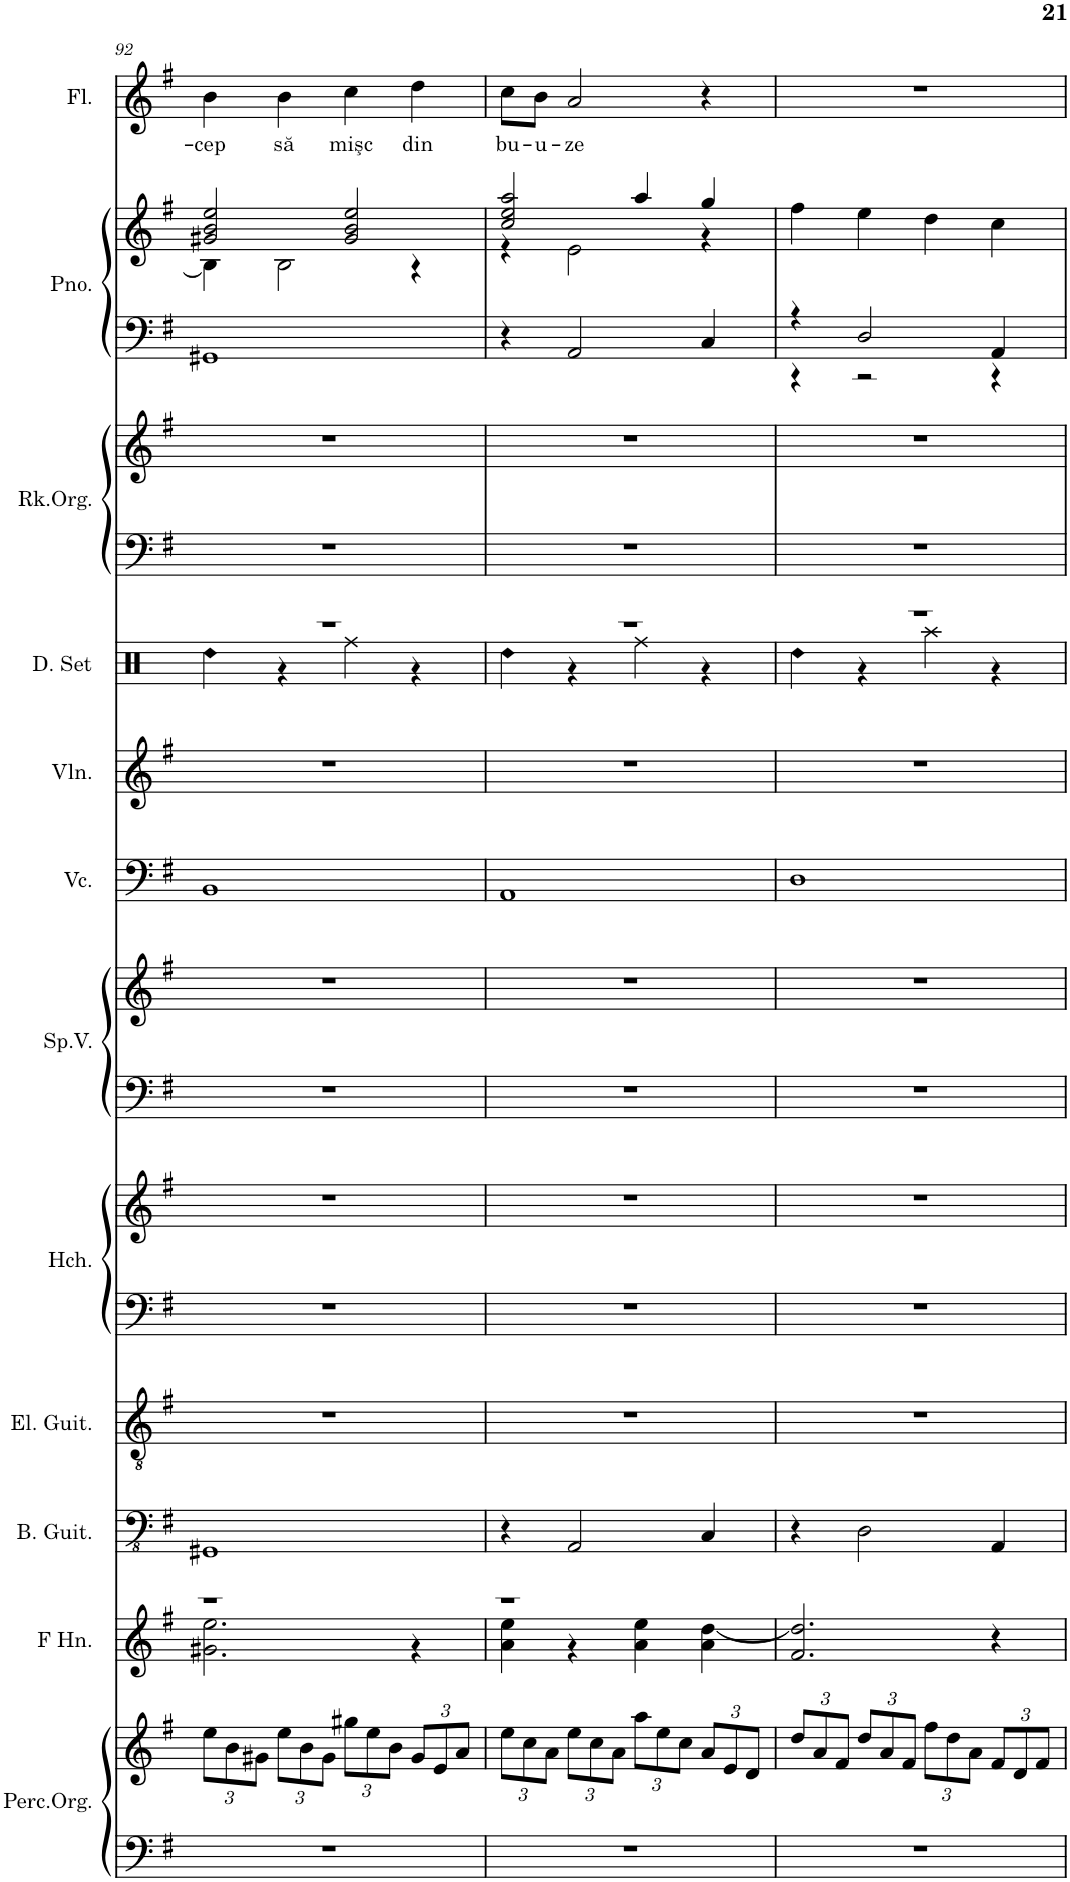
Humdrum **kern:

**kern	**kern	**kern	**kern	**kern	**kern	**kern	**kern	**kern	**kern	**kern	**kern	**kern	**kern	**kern	**kern	**kern	**text
*part12	*part12	*part11	*part10	*part9	*part8	*part8	*part7	*part7	*part6	*part5	*part4	*part3	*part3	*part2	*part2	*part1	*part1
*staff17	*staff16	*staff15	*staff14	*staff13	*staff12	*staff11	*staff10	*staff9	*staff8	*staff7	*staff6	*staff5	*staff4	*staff3	*staff2	*staff1	*staff1
*I"Perc.Organ	*	*I"Horn in F	*I"Bass Guitar	*I"Electric Guitar	*I"Harpsichord	*	*I"Space Voice	*	*I"Violoncello	*I"Violin	*I"Drumset	*I"Rock Organ	*	*I"Piano	*	*I"Flute	*
*I'Perc.Org.	*	*	*I'B. Guit.	*I'El. Guit.	*I'Hch.	*	*I'Sp.V.	*	*I'Vc.	*I'Vln.	*I'D. Set	*I'Rk.Org.	*	*I'Pno.	*	*I'Fl.	*
!!LO:PB:g=z
*clefF4	*clefG2	*clefG2	*clefFv4	*clefGv2	*clefF4	*clefG2	*clefF4	*clefG2	*clefF4	*clefG2	*clefX	*clefF4	*clefG2	*clefF4	*clefG2	*clefG2	*
*k[f#]	*k[f#]	*k[f#]	*k[f#]	*k[f#]	*k[f#]	*k[f#]	*k[f#]	*k[f#]	*k[f#]	*k[f#]	*k[]	*k[f#]	*k[f#]	*k[f#]	*k[f#]	*k[f#]	*
*M4/4	*M4/4	*M4/4	*M4/4	*M4/4	*M4/4	*M4/4	*M4/4	*M4/4	*M4/4	*M4/4	*M4/4	*M4/4	*M4/4	*M4/4	*M4/4	*M4/4	*
*	*Xbrackettup	*	*	*	*	*	*	*	*	*	*	*	*	*	*	*	*
=92	=92	=92	=92	=92	=92	=92	=92	=92	=92	=92	=92	=92	=92	=92	=92	=92	=92
*	*	*^	*	*	*	*	*	*	*	*	*^	*	*	*	*	*	*
!	!	!	!	!	!	!	!	!	!	!	!	!	!LO:N:head=diamond	!	!	!	!	!	!LO:LY:b
*	*	*	*	*	*	*	*	*	*	*	*	*	*	*	*	*	*^	*	*
1r	12ee\L	1r	2.g#X\ 2.ee\	1GGG#X	1r	1r	1r	1r	1r	1BB	1r	1r	4Rdd\	1r	1r	1GG#X	2g#X/ 2b/ 2ee/	4B\]	4b\	-cep
.	12b\	.	.	.	.	.	.	.	.	.	.	.	.	.	.	.	.	.	.	.
.	12g#X\J	.	.	.	.	.	.	.	.	.	.	.	.	.	.	.	.	.	.	.
!	!	!	!	!	!	!	!	!	!	!	!	!	!	!	!	!	!	!	!	!LO:LY:b
.	12ee\L	.	.	.	.	.	.	.	.	.	.	.	4r	.	.	.	.	2B\	4b\	să
.	12b\	.	.	.	.	.	.	.	.	.	.	.	.	.	.	.	.	.	.	.
.	12g#\J	.	.	.	.	.	.	.	.	.	.	.	.	.	.	.	.	.	.	.
!	!	!	!	!	!	!	!	!	!	!	!	!	!	!	!	!	!	!	!	!LO:LY:b
.	12gg#X\L	.	.	.	.	.	.	.	.	.	.	.	4Rff\	.	.	.	2g#/ 2b/ 2ee/	.	4cc\	mişc
.	12ee\	.	.	.	.	.	.	.	.	.	.	.	.	.	.	.	.	.	.	.
.	12b\J	.	.	.	.	.	.	.	.	.	.	.	.	.	.	.	.	.	.	.
!	!	!	!	!	!	!	!	!	!	!	!	!	!	!	!	!	!	!	!	!LO:LY:b
.	12g#/L	.	4r	.	.	.	.	.	.	.	.	.	4r	.	.	.	.	4r	4dd\	din
.	12e/	.	.	.	.	.	.	.	.	.	.	.	.	.	.	.	.	.	.	.
.	12a/J	.	.	.	.	.	.	.	.	.	.	.	.	.	.	.	.	.	.	.
=93	=93	=93	=93	=93	=93	=93	=93	=93	=93	=93	=93	=93	=93	=93	=93	=93	=93	=93	=93	=93
!	!	!	!	!	!	!	!	!	!	!	!	!	!LO:N:head=diamond	!	!	!	!	!	!	!LO:LY:b
1r	12ee\L	1r	4a\ 4ee\	4r	1r	1r	1r	1r	1r	1AA	1r	1r	4Rdd\	1r	1r	4r	2cc/ 2ee/ 2aa/	4r	8cc\L	bu-
.	12cc\	.	.	.	.	.	.	.	.	.	.	.	.	.	.	.	.	.	.	.
!	!	!	!	!	!	!	!	!	!	!	!	!	!	!	!	!	!	!	!	!LO:LY:b
.	.	.	.	.	.	.	.	.	.	.	.	.	.	.	.	.	.	.	8b\J	-u-
.	12a\J	.	.	.	.	.	.	.	.	.	.	.	.	.	.	.	.	.	.	.
!	!	!	!	!	!	!	!	!	!	!	!	!	!	!	!	!	!	!	!	!LO:LY:b
.	12ee\L	.	4r	2AAA/	.	.	.	.	.	.	.	.	4r	.	.	2AA/	.	2e\	2a/	-ze
.	12cc\	.	.	.	.	.	.	.	.	.	.	.	.	.	.	.	.	.	.	.
.	12a\J	.	.	.	.	.	.	.	.	.	.	.	.	.	.	.	.	.	.	.
.	12aa\L	.	4a\ 4ee\	.	.	.	.	.	.	.	.	.	4Rff\	.	.	.	4aa/	.	.	.
.	12ee\	.	.	.	.	.	.	.	.	.	.	.	.	.	.	.	.	.	.	.
.	12cc\J	.	.	.	.	.	.	.	.	.	.	.	.	.	.	.	.	.	.	.
.	12a/L	.	4a\ [4dd\	4CC/	.	.	.	.	.	.	.	.	4r	.	.	4C/	4gg/	4r	4r	.
.	12e/	.	.	.	.	.	.	.	.	.	.	.	.	.	.	.	.	.	.	.
.	12d/J	.	.	.	.	.	.	.	.	.	.	.	.	.	.	.	.	.	.	.
*	*	*v	*v	*	*	*	*	*	*	*	*	*	*	*	*	*	*v	*v	*	*
=94	=94	=94	=94	=94	=94	=94	=94	=94	=94	=94	=94	=94	=94	=94	=94	=94	=94	=94
!	!	!	!	!	!	!	!	!	!	!	!	!LO:N:head=diamond	!	!	!	!	!	!
*	*	*	*	*	*	*	*	*	*	*	*	*	*	*	*^	*	*	*
1r	12dd/L	2.f#/ 2.dd/]	4r	1r	1r	1r	1r	1r	1D	1r	1r	4Rdd\	1r	1r	4r	4r	4ff#\	1r	.
.	12a/	.	.	.	.	.	.	.	.	.	.	.	.	.	.	.	.	.	.
.	12f#/J	.	.	.	.	.	.	.	.	.	.	.	.	.	.	.	.	.	.
.	12dd/L	.	2DD\	.	.	.	.	.	.	.	.	4r	.	.	2D/	2r	4ee\	.	.
.	12a/	.	.	.	.	.	.	.	.	.	.	.	.	.	.	.	.	.	.
.	12f#/J	.	.	.	.	.	.	.	.	.	.	.	.	.	.	.	.	.	.
.	12ff#\L	.	.	.	.	.	.	.	.	.	.	4Raa\	.	.	.	.	4dd\	.	.
.	12dd\	.	.	.	.	.	.	.	.	.	.	.	.	.	.	.	.	.	.
.	12a\J	.	.	.	.	.	.	.	.	.	.	.	.	.	.	.	.	.	.
.	12f#/L	4r	4AAA/	.	.	.	.	.	.	.	.	4r	.	.	4AA/	4r	4cc\	.	.
.	12d/	.	.	.	.	.	.	.	.	.	.	.	.	.	.	.	.	.	.
.	12f#/J	.	.	.	.	.	.	.	.	.	.	.	.	.	.	.	.	.	.
*	*	*	*	*	*	*	*	*	*	*	*v	*v	*	*	*v	*v	*	*	*
=	=	=	=	=	=	=	=	=	=	=	=	=	=	=	=	=	=
*-	*-	*-	*-	*-	*-	*-	*-	*-	*-	*-	*-	*-	*-	*-	*-	*-	*-
